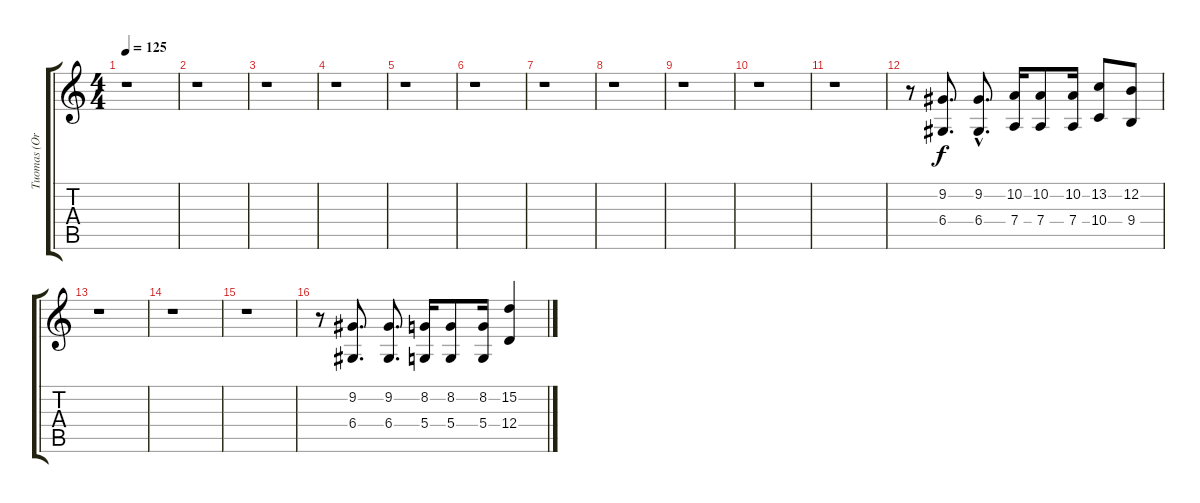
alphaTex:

\track ("Tuomas (Orchestra Hit)" "Tuomas (Or") {instrument orchestrahit}
\staff {score tabs}
\tuning (E4 B3 G3 D3 A2 E2) {hide}
\ts (4 4)
\tempo 125
\clef g2
\ks c
r.1{dy f} |
r.1 |
r.1 |
r.1 |
r.1 |
r.1 |
r.1 |
r.1 |
r.1 |
r.1 |
r.1 |
r.8 (9.2 6.4).8{d} (9.2{hac} 6.4).8{d} (10.2 7.4).16 (10.2 7.4).8 (10.2 7.4).16 (13.2 10.4).8 (12.2 9.4).8 |
r.1 |
r.1 |
r.1 |
r.8 (9.2 6.4).8{d} (9.2 6.4).8{d} (8.2 5.4).16 (8.2 5.4).8 (8.2 5.4).16 (15.2 12.4).4
